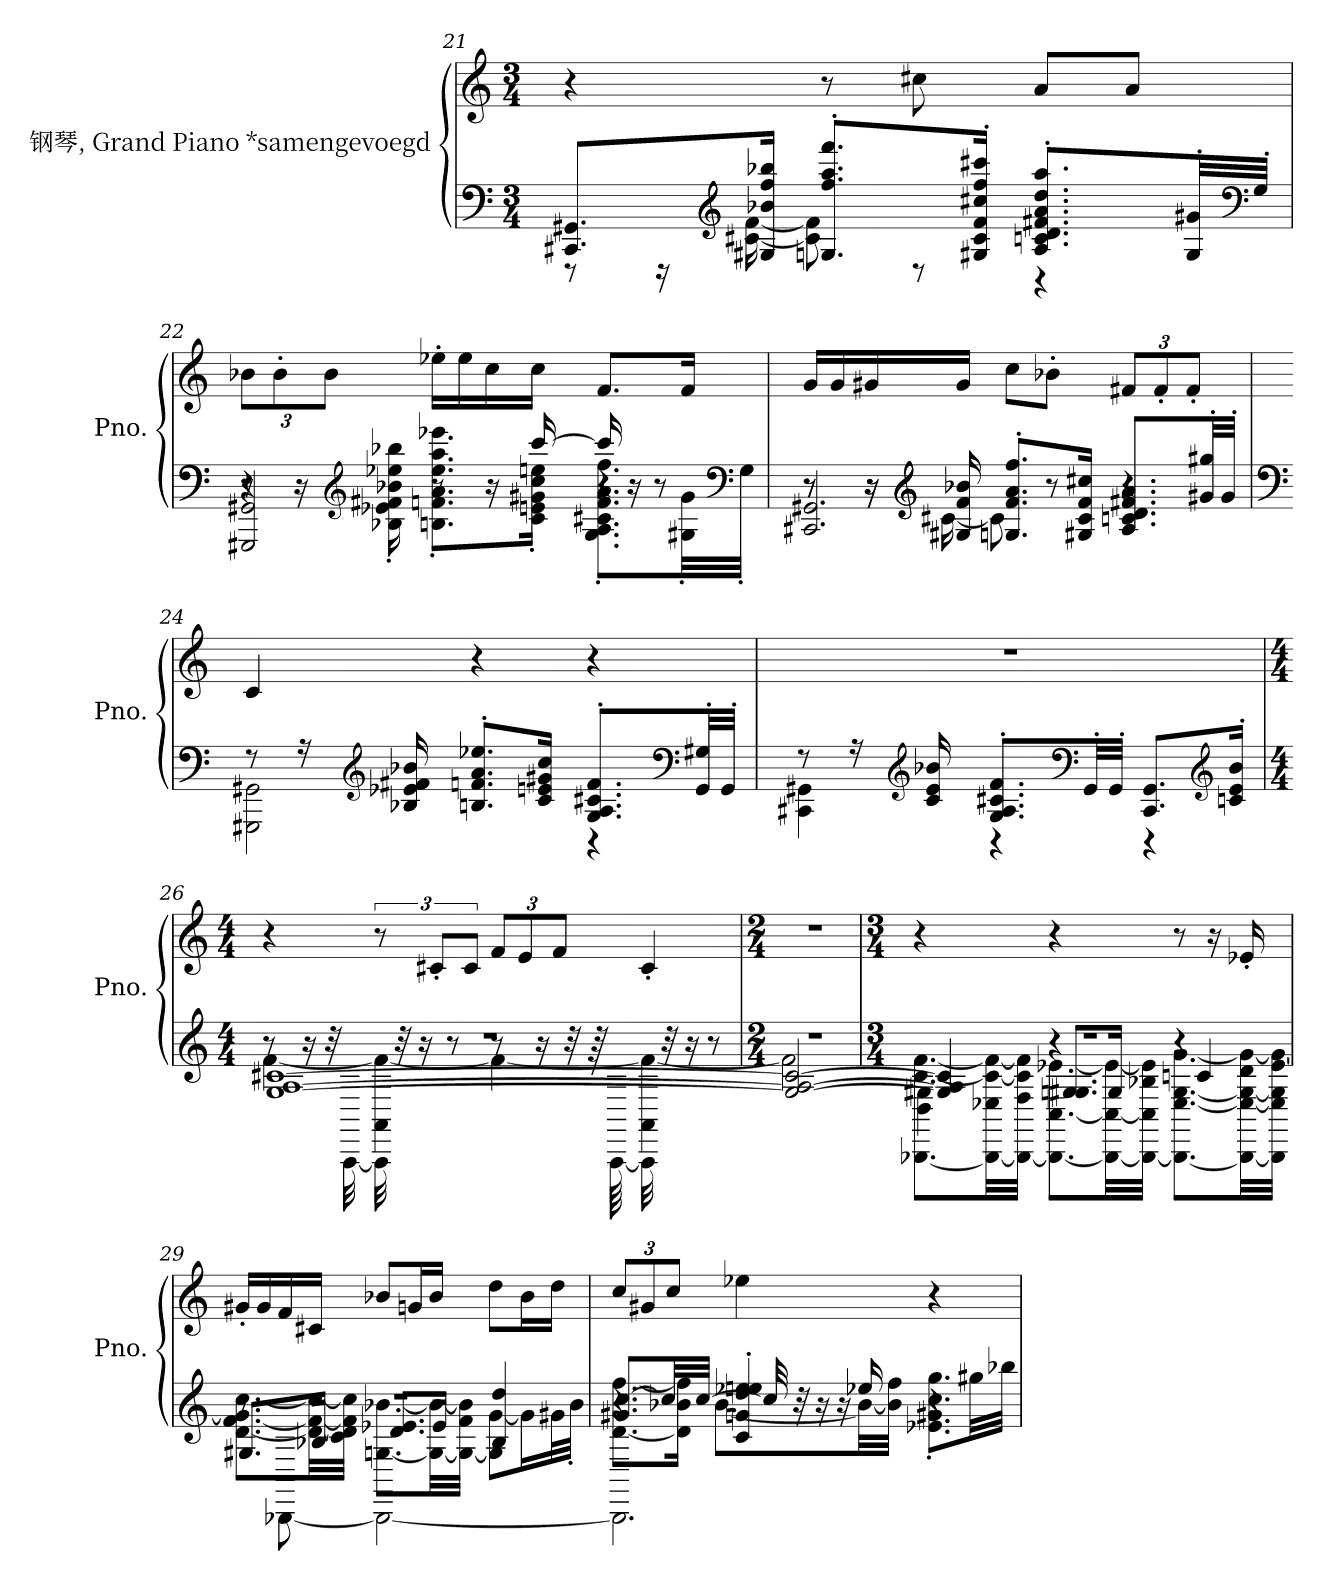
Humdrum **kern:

**kern	**kern
*part1	*part1
*staff2	*staff1
*I"钢琴,  Grand Piano *samengevoegd	*
*I'Pno.	*
*clefF4	*clefG2
*k[]	*k[]
*M3/4	*M3/4
=21	=21
*^	*
8.CC#X/ 8.GG#X/L	8r	4r
.	16r	.
*clefG2	*	*
16G#X/ 16b-X/ 16ff/ 16bb-X/Jk	[16c#X\ [16f\	.
8.Gn/' 8.ff/' 8.aa/' 8.fff/'L	8c#\] 8f\]	8r
.	8r	8cc#X\
16G#X/' 16c#/' 16f/' 16cc#X/' 16ff/' 16ccc#X/'Jk	.	.
8.A/' 8.cn/' 8.d/' 8.f#X/' 8.a/' 8.dd/' 8.aa/'L	4r	8a/L
.	.	8a/J
32G#/' 32g#X/'LL	.	.
*clefF4	*	*
32G#'/JJJ	.	.
!!LO:LB:g=z
=22	=22	=22
*	*^	*
*	*	*	*Xbrackettup
4r	8r	2GGG#X/ 2GG#X/	12b-X\L
.	.	.	12b-'\
.	16r	.	.
.	.	.	12b-\J
*clefG2	*	*	*
.	16B-X\' 16e-X\' 16f#X\' 16b-X\' 16ee-X\' 16bb-X\'	.	.
8r	8.Bn\' 8.fn\' 8.a\' 8.ee-\' 8.aa\' 8.eee-X\'L	.	16ee-X'\LL
.	.	.	16ee-\
16r	.	.	16cc\
[16ccc/	16c\' 16en\' 16g#X\' 16cc\' 16een\'Jk	.	16cc\JJ
16ccc/]	8.G\' 8.A\' 8.c#X\' 8.f\' 8.a\' 8.ff\'L	4r	8.f/L
16r	.	.	.
8r	.	.	.
.	32G#X\' 32g#\'LL	.	16f/Jk
*clefF4	*	*	*
.	32G#'\JJJ	.	.
!!LO:LB:g=z
=23	=23	=23	=23
8r	8r	2.CC#X/ 2.GG#X/	16g/LL
.	.	.	16g/
16r	16r	.	16g#X/
*clefG2	*	*	*
16G#X/ 16f/ 16b-X/	[16c#X\	.	16g#/JJ
8.Gn/' 8.f/' 8.a/' 8.ff/'L	8c#\]	.	8cc\L
.	8r	.	8b-X'\J
16G#X/ 16c#/ 16f/ 16cc#X/Jk	.	.	.
8.A/ 8.cn/ 8.d/ 8.f#X/ 8.a/L	4r	.	12f#X/L
.	.	.	12f#'/
.	.	.	12f#'/J
32g#X/' 32gg#X/'LL	.	.	.
32g#'/JJJ	.	.	.
*v	*v	*v	*
=24	=24
*clefF4	*
*^	*
8r	2GGG#X\ 2GG#X\	4c/
16r	.	.
*clefG2	*	*
16B-X/ 16e-X/ 16f#X/ 16b-X/	.	.
8.Bn/' 8.fn/' 8.a/' 8.ee-X/'L	.	4r
16c/ 16en/ 16g#X/ 16cc/Jk	.	.
8.G/' 8.A/' 8.c#X/' 8.f/'L	4r	4r
*clefF4	*	*
32GG#/' 32G#X/'LL	.	.
32GG#'/JJJ	.	.
!!LO:LB:g=z
=25	=25	=25
8r	4CC#X\ 4GG#X\	2.r
16r	.	.
*clefG2	*	*
16c/ 16e/ 16b-X/	.	.
8.G/' 8.A/' 8.c#X/' 8.f/'L	4r	.
*clefF4	*	*
32GG#'/LL	.	.
32GG#'/JJJ	.	.
8.CC#/ 8.GG#/L	4r	.
*clefG2	*	*
16cn/' 16e/' 16b-/'Jk	.	.
*v	*v	*
=26	=26
*M4/4	*M4/4
*^	*
*	*^	*
*	*	*^	*
1r	[4f\	[1G [1A [1c#X	8r	4r
.	.	.	16r	.
.	.	.	32r	.
.	.	.	[32AAA\	.
*	*	*	*	*brackettup
.	4AA\ 4f\_	.	32AAA\]	12r
.	.	.	32r	.
.	.	.	16r	.
.	.	.	.	12c#X'/L
.	.	.	8r	.
.	.	.	.	12c#/J
*	*	*	*	*Xbrackettup
.	4f\_	.	8r	12f/L
.	.	.	.	12e/
.	.	.	16r	.
.	.	.	.	12f/J
.	.	.	32r	.
.	.	.	64r	.
.	.	.	[64AAA\	.
.	4AA\ 4f\_	.	32AAA\]	4c#'/
.	.	.	32r	.
.	.	.	16r	.
.	.	.	8r	.
*v	*v	*v	*v	*
!!LO:PB:g=z
=27	=27
*M2/4	*M2/4
*^	*
*	*^	*
2r	2f\]	2G/_ 2A/_ 2c#/_	2r
*v	*v	*v	*
=28	=28
*M3/4	*M3/4
*^	*
*	*^	*
*	*	*^	*
2.r	[8.BBB-X\ [8.c\ [8.f\L	4G/] 4A/] 4c#/]	4D\ 4G#X\	4r
.	32BBB-\_ 32E-X\ 32c\_ 32f\_LL	.	.	.
.	32BBB-\_ 32F\ 32c\] 32f\]JJJ	.	.	.
.	8.BBB-\_ [8.C\ [8.e-X\L	8.Gn/ 8.G#X/L	4r	4r
.	32BBB-\_ 32C\_ 32e-\_LL	16G#/Jk	.	.
.	32BBB-\_ 32C\] 32B-X\ 32e-\]JJJ	.	.	.
.	8.BBB-\_ [8.E-\ [8.G#\ [8.g\L	4cn/	4r	8r
.	.	.	.	16r
.	32BBB-\_ 32E-\_ 32G#\_ 32d\ 32g\_LL	.	.	16e-X'/
.	32BBB-\] 32E-\] 32G#\] 32e-\ 32g\_JJJ	.	.	.
!!LO:LB:g=z
=29	=29	=29	=29	=29
2.r	[8.d\ [8.f\ 8.g\] [8.cc\L	8.G#X/L	8r	16g#X'/LL
.	.	.	.	16g#/
.	.	.	[8BBB-X\	16f/
.	32d\_ 32f\_ 32cc\_LL	16B-X/Jk	.	16c#X/JJ
.	32c\ 32d\] 32f\] 32cc\]JJJ	.	.	.
.	[8.Gn\ [8.b-X\L	8.d/ 8.e-X/L	2BBB-\_	8b-X/L
.	.	.	.	16gn/L
.	32G\_ 32b-\_LL	16e-/Jk	.	16b-/JJ
.	32G\_ 32f\ 32b-\]JJJ	.	.	.
.	8G\] [8g\L	4B-/ 4dd/	.	8dd\L
.	16g\L]	.	.	16b-\L
.	32g#X\L	.	.	16dd\JJ
.	32b-'\JJJ	.	.	.
!!LO:LB:g=z
=30	=30	=30	=30	=30
4r	[8.d\ [8.ff\L	8.g#X/ [8.cc/L	2.BBB-\]	12cc/L
.	.	.	.	12g#X/
.	.	.	.	12cc/J
.	16d\] 16b-X\ 16ff\]Jk	32cc/LL]	.	.
.	.	[32cc/JJJ	.	.
4c/' 4gn/' 4dd/' 4ee-X/' 4een/'	[8.b-\L	32cc/]	.	4ee-X\
.	.	32r	.	.
.	.	16r	.	.
.	.	16r	.	.
.	32b-\LL_	16ee-X/	.	.
.	32b-\] 32ff\JJJ	.	.	.
4r	8.e-X\' 8.g#X\' 8.cc\' 8.gg\'L	4r	.	4r
.	32gg#X\LL	.	.	.
.	32bb-X\JJJ	.	.	.
*v	*v	*v	*v	*
=	=
*-	*-
